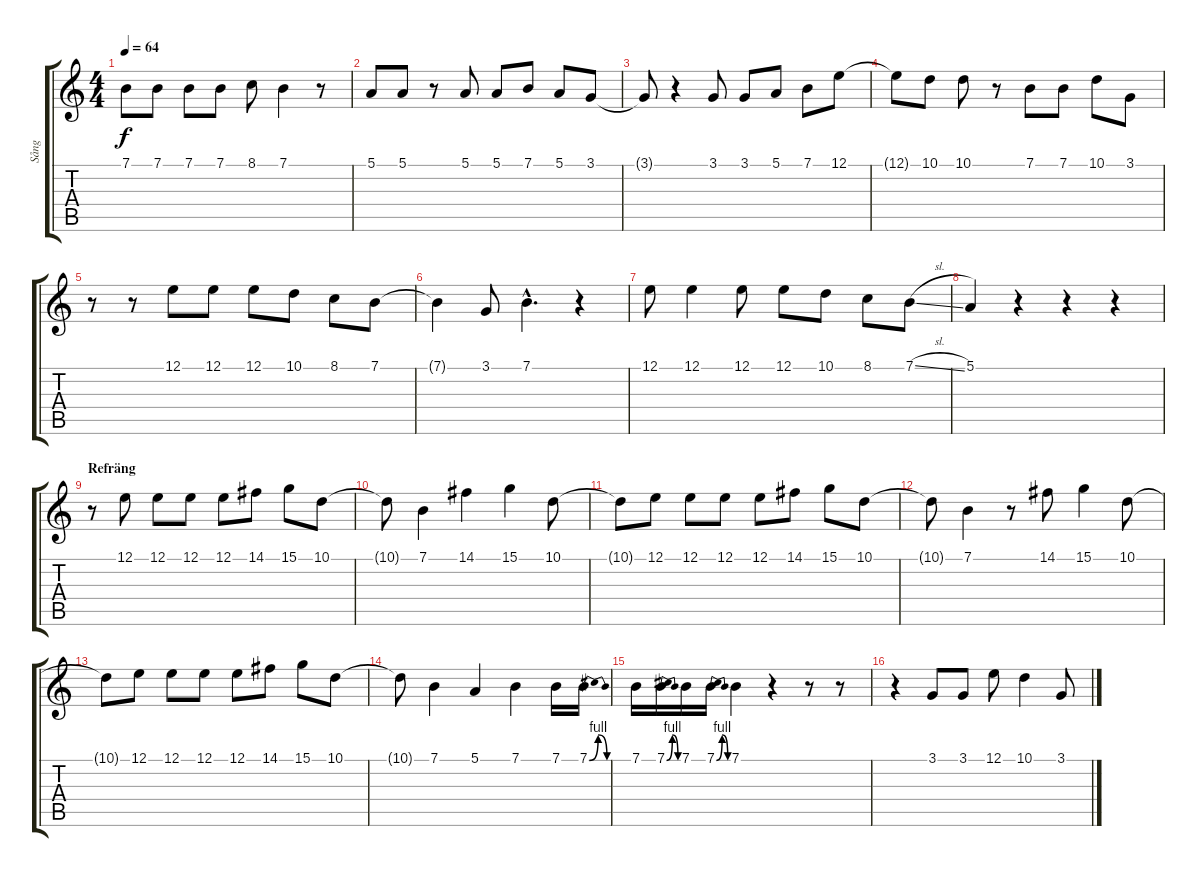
\track ("Sång" "Sång") {instrument synthvoice}
\staff {score tabs}
\tuning (E4 B3 G3 D3 A2 E2) {hide}
\ts (4 4)
\tempo 64
\clef g2
\ks c
7.1.8{dy f} 7.1.8 7.1.8 7.1.8 8.1.8 7.1.4 r.8 |
5.1.8 5.1.8 r.8 5.1.8 5.1.8 7.1.8 5.1.8 3.1.8 |
3.1{t}.8 r.4 3.1.8 3.1.8 5.1.8 7.1.8 12.1.8 |
12.1{t}.8 10.1.8 10.1.8 r.8 7.1.8 7.1.8 10.1.8 3.1.8 |
r.8 r.8 12.1.8 12.1.8 12.1.8 10.1.8 8.1.8 7.1.8 |
7.1{t}.4 3.1.8 7.1{hac}.4{d} r.4 |
12.1.8 12.1.4 12.1.8 12.1.8 10.1.8 8.1.8 7.1{sl}.8 |
5.1.4 r.4 r.4 r.4 |
\section ("" "Refräng")
r.8 12.1.8 12.1.8 12.1.8 12.1.8 14.1.8 15.1.8 10.1.8 |
10.1{t}.8 7.1.4 14.1.4 15.1.4 10.1.8 |
10.1{t}.8 12.1.8 12.1.8 12.1.8 12.1.8 14.1.8 15.1.8 10.1.8 |
10.1{t}.8 7.1.4 r.8 14.1.8 15.1.4 10.1.8 |
10.1{t}.8 12.1.8 12.1.8 12.1.8 12.1.8 14.1.8 15.1.8 10.1.8 |
10.1{t}.8 7.1.4 5.1.4 7.1.4 7.1.16 7.1{be (bendrelease 0 0 30 4 30 4 60 0)}.16 |
7.1.16 7.1{be (bendrelease 0 0 30 4 30 4 60 0)}.16 7.1.16 7.1{be (bendrelease 0 0 30 4 30 4 60 0)}.16 7.1.4 r.4 r.8 r.8 |
r.4 3.1.8 3.1.8 12.1.8 10.1.4 3.1.8
